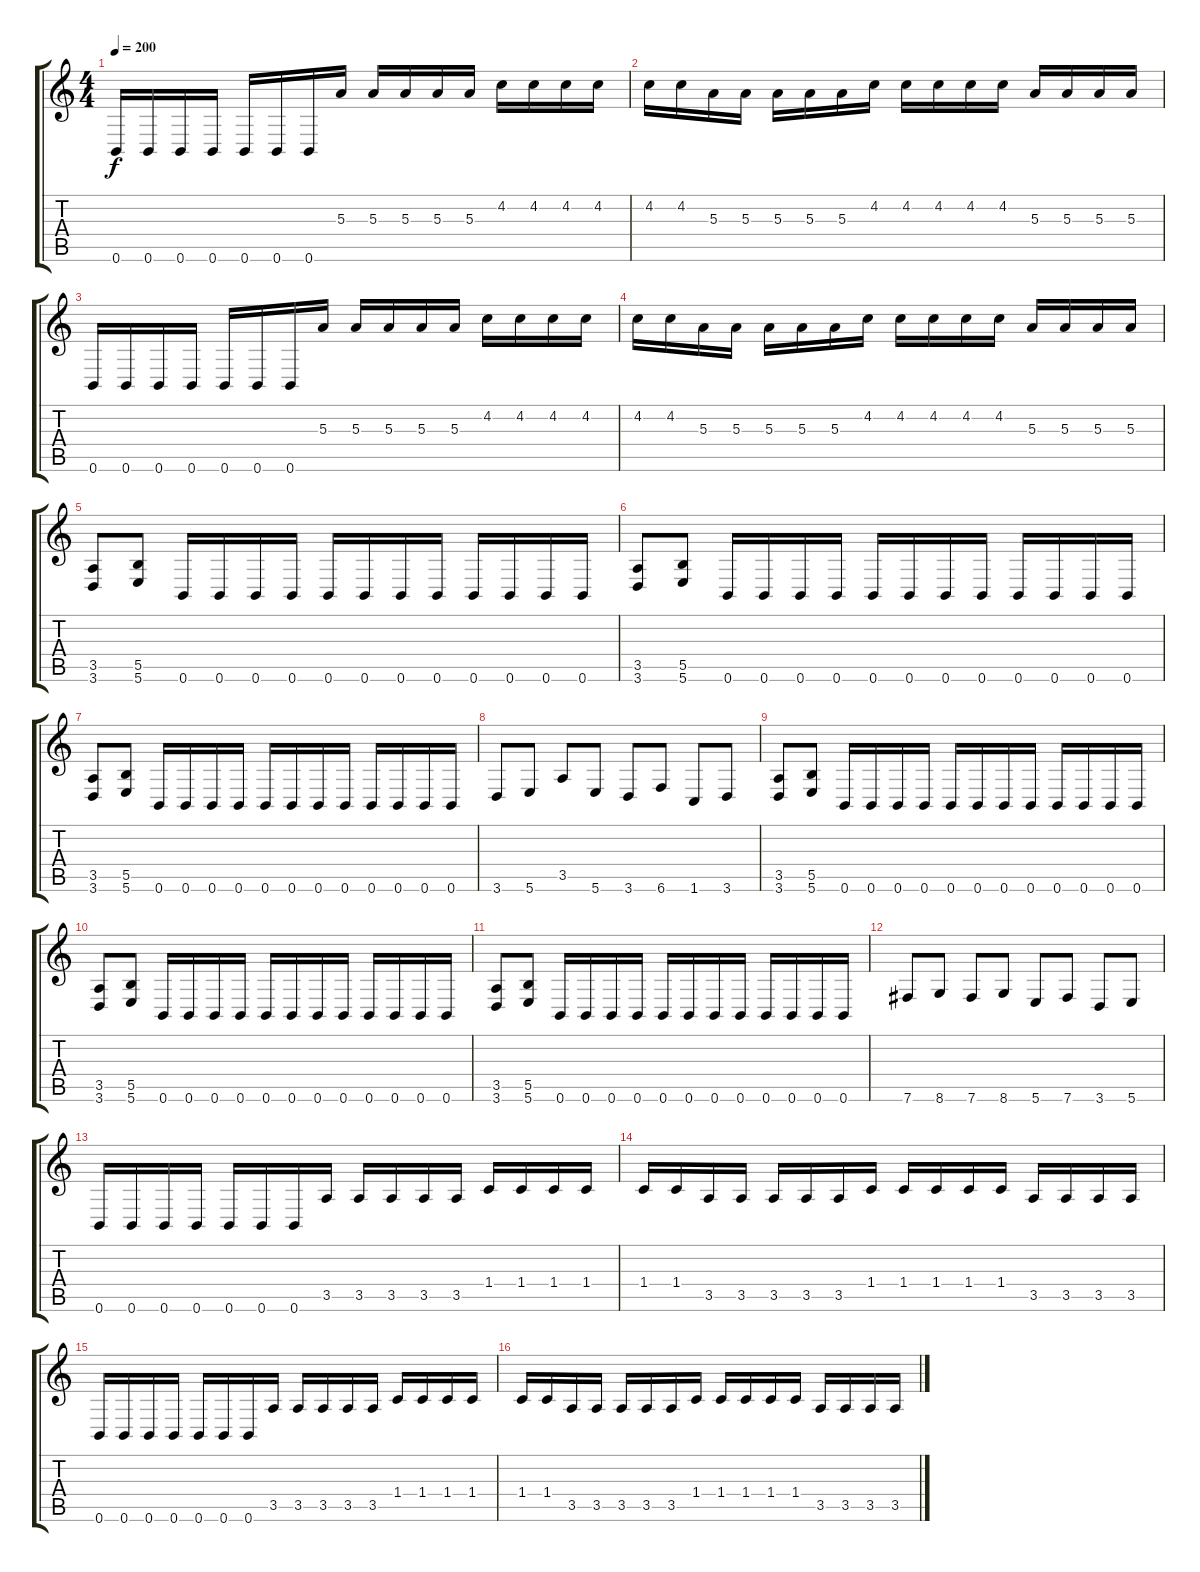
\track (" " " ") {instrument distortionguitar}
\staff {score tabs}
\tuning (Db4 Ab3 E3 B2 Gb2 B1) {hide}
\ts (4 4)
\tempo 200
\clef g2
\ks c
0.6.16{dy f} 0.6.16 0.6.16 0.6.16 0.6.16 0.6.16 0.6.16 5.3.16 5.3.16 5.3.16 5.3.16 5.3.16 4.2.16 4.2.16 4.2.16 4.2.16 |
4.2.16 4.2.16 5.3.16 5.3.16 5.3.16 5.3.16 5.3.16 4.2.16 4.2.16 4.2.16 4.2.16 4.2.16 5.3.16 5.3.16 5.3.16 5.3.16 |
0.6.16 0.6.16 0.6.16 0.6.16 0.6.16 0.6.16 0.6.16 5.3.16 5.3.16 5.3.16 5.3.16 5.3.16 4.2.16 4.2.16 4.2.16 4.2.16 |
4.2.16 4.2.16 5.3.16 5.3.16 5.3.16 5.3.16 5.3.16 4.2.16 4.2.16 4.2.16 4.2.16 4.2.16 5.3.16 5.3.16 5.3.16 5.3.16 |
(3.5 3.6).8 (5.5 5.6).8 0.6.16 0.6.16 0.6.16 0.6.16 0.6.16 0.6.16 0.6.16 0.6.16 0.6.16 0.6.16 0.6.16 0.6.16 |
(3.5 3.6).8 (5.5 5.6).8 0.6.16 0.6.16 0.6.16 0.6.16 0.6.16 0.6.16 0.6.16 0.6.16 0.6.16 0.6.16 0.6.16 0.6.16 |
(3.5 3.6).8 (5.5 5.6).8 0.6.16 0.6.16 0.6.16 0.6.16 0.6.16 0.6.16 0.6.16 0.6.16 0.6.16 0.6.16 0.6.16 0.6.16 |
3.6.8 5.6.8 3.5.8 5.6.8 3.6.8 6.6.8 1.6.8 3.6.8 |
(3.5 3.6).8 (5.5 5.6).8 0.6.16 0.6.16 0.6.16 0.6.16 0.6.16 0.6.16 0.6.16 0.6.16 0.6.16 0.6.16 0.6.16 0.6.16 |
(3.5 3.6).8 (5.5 5.6).8 0.6.16 0.6.16 0.6.16 0.6.16 0.6.16 0.6.16 0.6.16 0.6.16 0.6.16 0.6.16 0.6.16 0.6.16 |
(3.5 3.6).8 (5.5 5.6).8 0.6.16 0.6.16 0.6.16 0.6.16 0.6.16 0.6.16 0.6.16 0.6.16 0.6.16 0.6.16 0.6.16 0.6.16 |
7.6.8 8.6.8 7.6.8 8.6.8 5.6.8 7.6.8 3.6.8 5.6.8 |
0.6.16 0.6.16 0.6.16 0.6.16 0.6.16 0.6.16 0.6.16 3.5.16 3.5.16 3.5.16 3.5.16 3.5.16 1.4.16 1.4.16 1.4.16 1.4.16 |
1.4.16 1.4.16 3.5.16 3.5.16 3.5.16 3.5.16 3.5.16 1.4.16 1.4.16 1.4.16 1.4.16 1.4.16 3.5.16 3.5.16 3.5.16 3.5.16 |
0.6.16 0.6.16 0.6.16 0.6.16 0.6.16 0.6.16 0.6.16 3.5.16 3.5.16 3.5.16 3.5.16 3.5.16 1.4.16 1.4.16 1.4.16 1.4.16 |
1.4.16 1.4.16 3.5.16 3.5.16 3.5.16 3.5.16 3.5.16 1.4.16 1.4.16 1.4.16 1.4.16 1.4.16 3.5.16 3.5.16 3.5.16 3.5.16
